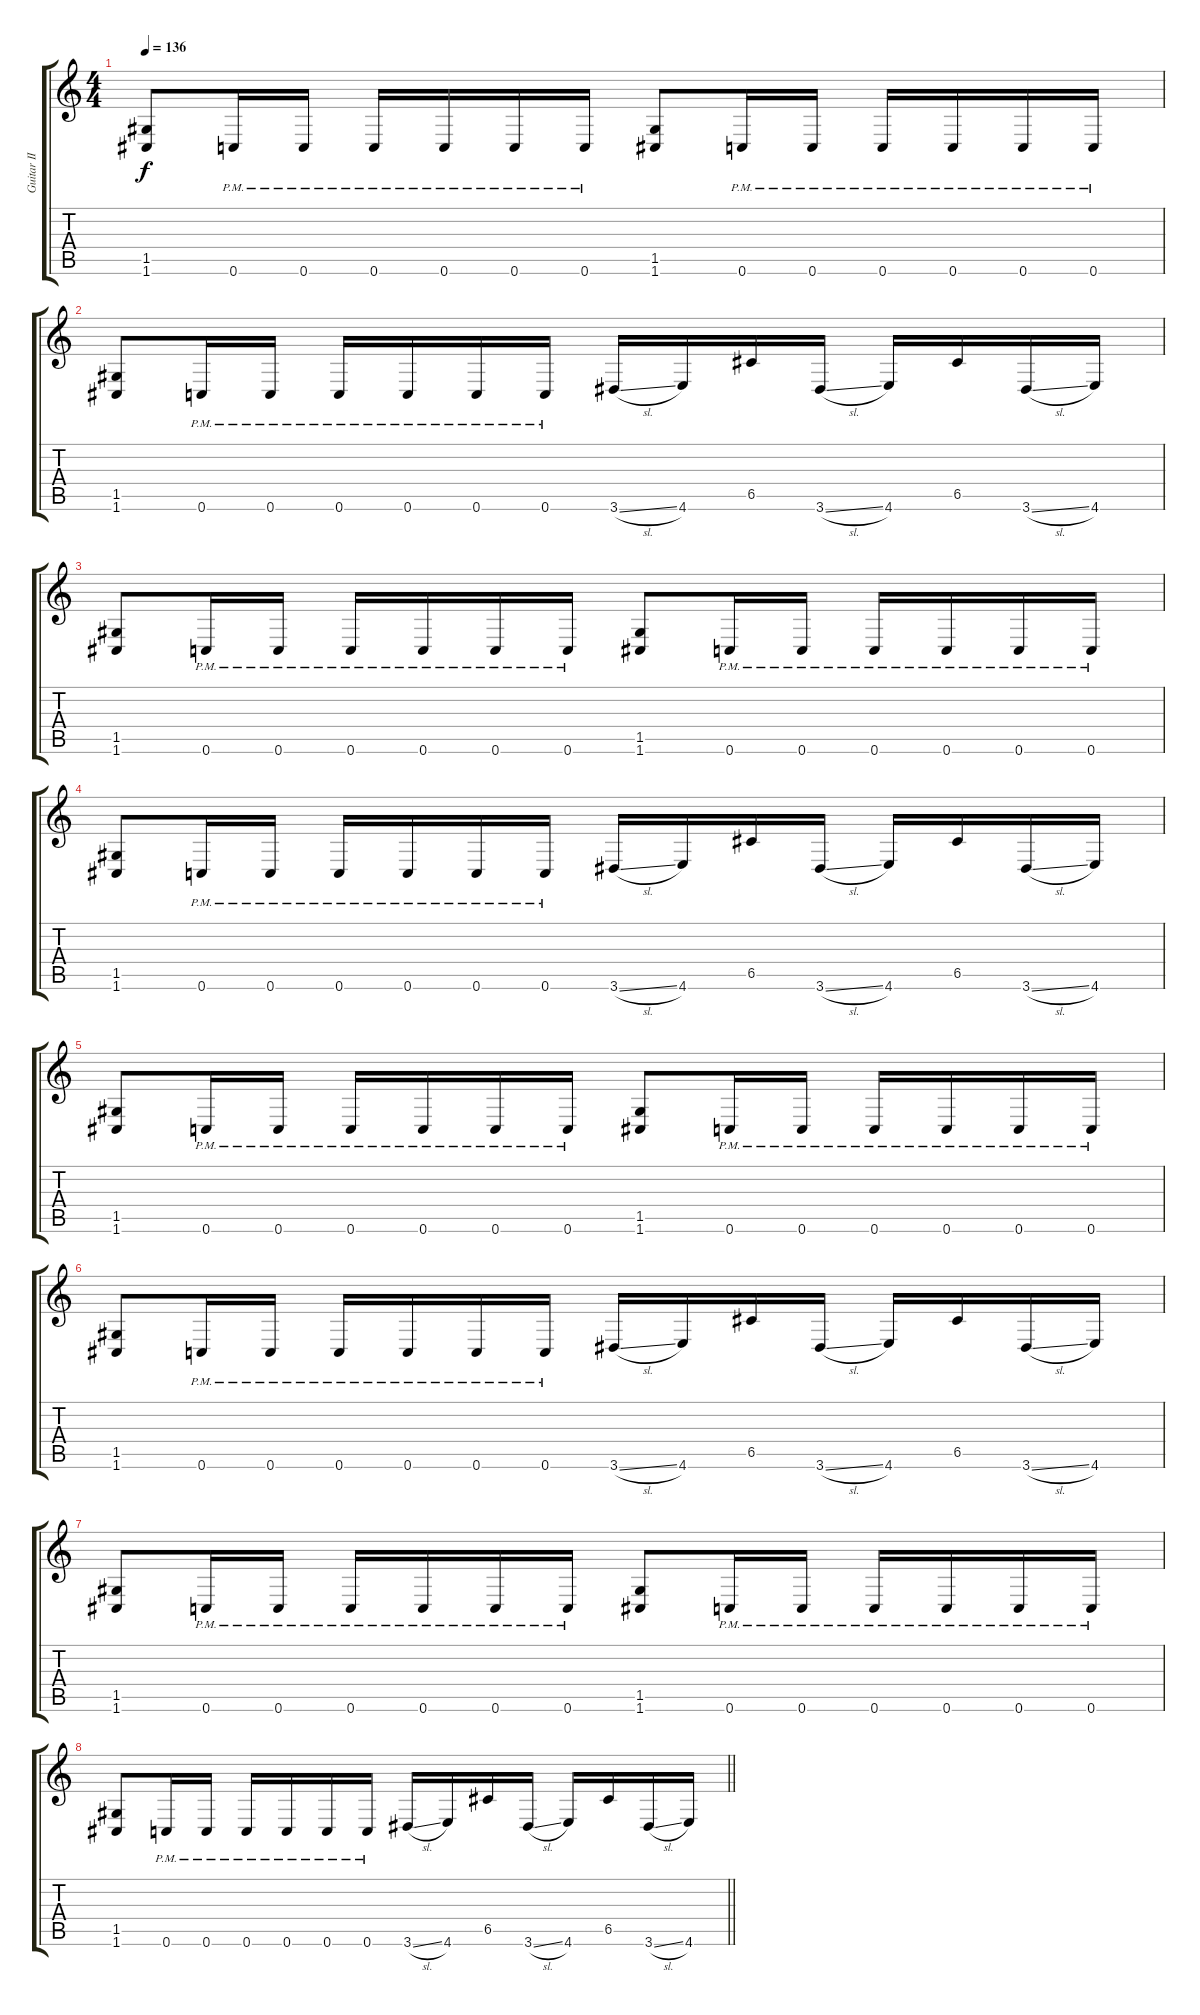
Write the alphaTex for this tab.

\track ("Guitar II" "Guitar II") {instrument distortionguitar}
\staff {score tabs}
\tuning (D4 A3 F3 C3 G2 C2) {hide}
\ts (4 4)
\tempo 136
\clef g2
\ks c
(1.5 1.6).8{dy f} 0.6{pm}.16 0.6{pm}.16 0.6{pm}.16 0.6{pm}.16 0.6{pm}.16 0.6{pm}.16 (1.5 1.6).8 0.6{pm}.16 0.6{pm}.16 0.6{pm}.16 0.6{pm}.16 0.6{pm}.16 0.6{pm}.16 |
(1.5 1.6).8 0.6{pm}.16 0.6{pm}.16 0.6{pm}.16 0.6{pm}.16 0.6{pm}.16 0.6{pm}.16 3.6{sl}.16 4.6.16 6.5.16 3.6{sl}.16 4.6.16 6.5.16 3.6{sl}.16 4.6.16 |
(1.5 1.6).8 0.6{pm}.16 0.6{pm}.16 0.6{pm}.16 0.6{pm}.16 0.6{pm}.16 0.6{pm}.16 (1.5 1.6).8 0.6{pm}.16 0.6{pm}.16 0.6{pm}.16 0.6{pm}.16 0.6{pm}.16 0.6{pm}.16 |
(1.5 1.6).8 0.6{pm}.16 0.6{pm}.16 0.6{pm}.16 0.6{pm}.16 0.6{pm}.16 0.6{pm}.16 3.6{sl}.16 4.6.16 6.5.16 3.6{sl}.16 4.6.16 6.5.16 3.6{sl}.16 4.6.16 |
(1.5 1.6).8 0.6{pm}.16 0.6{pm}.16 0.6{pm}.16 0.6{pm}.16 0.6{pm}.16 0.6{pm}.16 (1.5 1.6).8 0.6{pm}.16 0.6{pm}.16 0.6{pm}.16 0.6{pm}.16 0.6{pm}.16 0.6{pm}.16 |
(1.5 1.6).8 0.6{pm}.16 0.6{pm}.16 0.6{pm}.16 0.6{pm}.16 0.6{pm}.16 0.6{pm}.16 3.6{sl}.16 4.6.16 6.5.16 3.6{sl}.16 4.6.16 6.5.16 3.6{sl}.16 4.6.16 |
(1.5 1.6).8 0.6{pm}.16 0.6{pm}.16 0.6{pm}.16 0.6{pm}.16 0.6{pm}.16 0.6{pm}.16 (1.5 1.6).8 0.6{pm}.16 0.6{pm}.16 0.6{pm}.16 0.6{pm}.16 0.6{pm}.16 0.6{pm}.16 |
\barLineRight lightlight
(1.5 1.6).8 0.6{pm}.16 0.6{pm}.16 0.6{pm}.16 0.6{pm}.16 0.6{pm}.16 0.6{pm}.16 3.6{sl}.16 4.6.16 6.5.16 3.6{sl}.16 4.6.16 6.5.16 3.6{sl}.16 4.6.16
